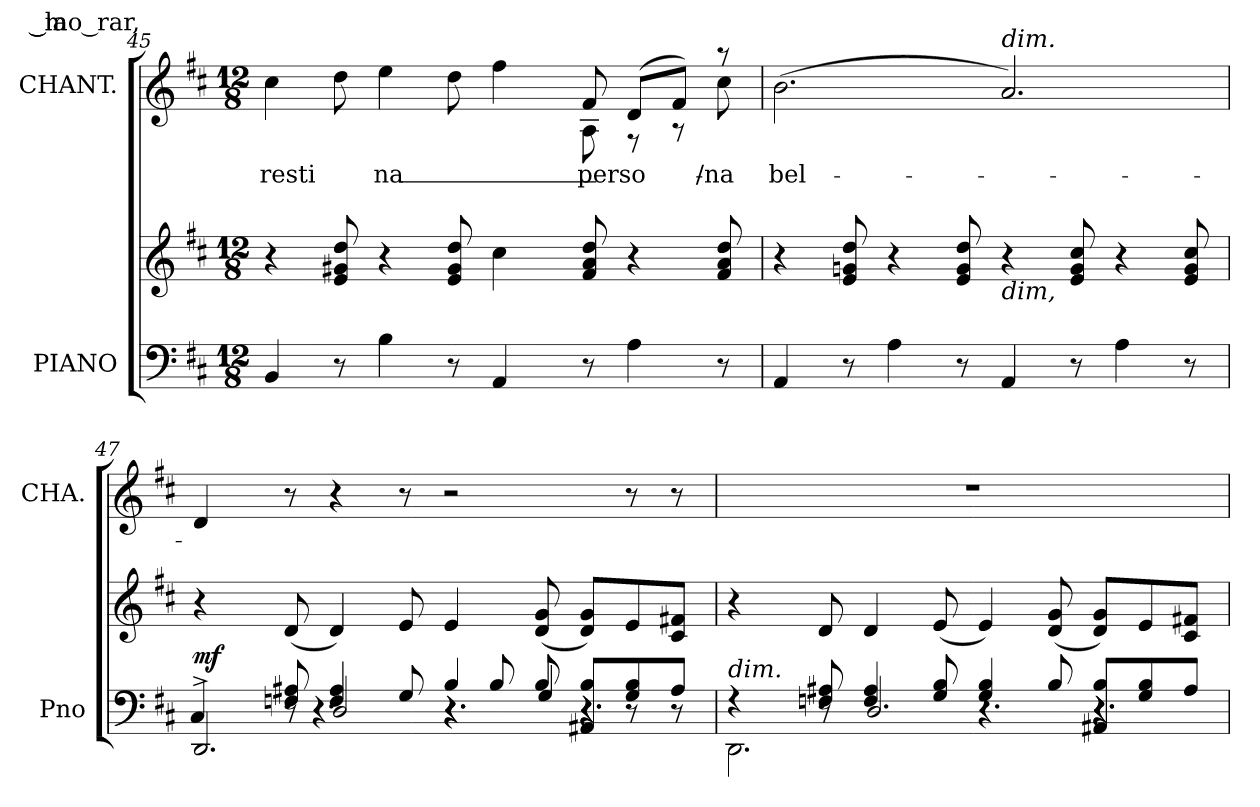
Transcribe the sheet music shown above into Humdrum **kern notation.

**kern	**kern	**dynam	**kern	**text	**text
*part2	*part2	*part2	*part1	*part1	*part1
*staff3	*staff2	*staff2/3	*staff1	*staff1	*staff1
*I"PIANO	*	*	*I"CHANT.	*	*
*I'Pno	*	*	*I'CHA.	*	*
*clefF4	*clefG2	*	*clefG2	*	*
*k[f#c#]	*k[f#c#]	*	*k[f#c#]	*	*
*D:	*D:	*	*D:	*	*
*M12/8	*M12/8	*	*M12/8	*	*
=45	=45	=45	=45	=45	=45
!	!	!	!	!LO:LY:b:color=#000000	!
*	*	*	*^	*	*
4BBi/	4r	.	4.ryy	4cc#i\	resti	.
8r	8ei/ 8g#Xi 8ddi	.	.	8ddi\	.	.
!	!	!	!	!	!LO:LY:b:color=#000000	!LO:LY:b:color=#000000
4Bi\	4r	.	4.ryy	4eei\	na_	_mo_rar,
8r	8ei/ 8g#i 8ddi	.	.	8ddi\	.	.
4AAi/	4cc#i\	.	8ryy	4ff#i\	.	.
.	.	.	8ryy	.	.	.
!	!	!	!	!	!LO:LY:b:color=#000000	!
8r	8f#i/ 8ai 8ddi	.	8f#i/	8Ai\	perso-	.
4Ai\	4r	.	(8di/L	8r	.	.
.	.	.	8f#i/J)	8r	.	.
!	!	!	!	!	!LO:LY:b:color=#000000	!
8r	8f#i/ 8ai 8ddi	.	8r	8cc#i\	/na_	.
*	*	*	*v	*v	*	*
=46	=46	=46	=46	=46	=46
*	*	*	*^	*	*
!	!	!	!	!	!LO:LY:b:color=#000000	!
*	*	*	*v	*v	*	*
4AAi/	4r	.	(2.bi\	bel-	.
8r	8ei/ 8gni 8ddi	.	.	.	.
4Ai\	4r	.	.	.	.
8r	8ei/ 8gi 8ddi	.	.	.	.
!	!	!	!LO:TX:a:i:t=dim.	!	!
!	!LO:TX:b:i:t=dim,	!	!	!	!
4AAi/	4r	.	2.ai/)	.	.
8r	8ei/ 8gi 8cc#i	.	.	.	.
4Ai\	4r	.	.	.	.
8r	8ei/ 8gi 8cc#i	.	.	.	.
!!LO:LB:g=z
=47	=47	=47	=47	=47	=47
*^	*^	*	*	*	*
*	*^	*	*	*	*	*	*
*	*	*^	*	*	*	*	*	*
!	!	!	!	!	!	!	!	!LO:LY:b:color=#000000	!
4ryy	4.ryy	2.DD^i/	4C#i/	4r	8ryy	mf	4di/	_la-	.
.	.	.	.	.	8ryy	.	.	.	.
8Fni/ 8A#Xi	.	.	8r	(8di/	1ryy	.	8r	.	.
4Fi/ 4A#i	2Di/	.	4.r	4di/)	.	.	4r	.	.
8Gi/	.	.	.	8ei/	.	.	8r	.	.
4Bi/	.	4.r	4.r	4ei/	.	.	2r	.	.
.	8Bi/	.	.	.	.	.	.	.	.
8Bi/	4Gi/	.	.	(8di/ 8gi	.	.	.	.	.
8AA#Xi/ 8BiL	.	4.r	4.r	8di/ 8giL)	.	.	.	.	.
8Gi/ 8Bi	8r	.	.	8ei/	4ryy	.	8r	.	.
8A#i/J	8r	.	.	8c#i/ 8f#XiJ	.	.	8r	.	.
*	*	*v	*v	*	*	*	*	*	*
=48	=48	=48	=48	=48	=48	=48	=48	=48
!LO:TX:a:i:t=dim.	!	!	!	!	!	!	!	!
!	!	!	!	!	!	!LO:N:vis=1	!	!
4ryy	4r	2.DDi\	4r	8ryy	.	1.r	.	.
.	.	.	.	8ryy	.	.	.	.
8Fni/ 8A#Xi	8r	.	8di/	1ryy	.	.	.	.
4Fi/ 4A#i	2.Di/	.	4di/	.	.	.	.	.
8Gi/ 8Bi	.	.	(8ei/	.	.	.	.	.
4Gi/ 4Bi	.	4.r	4ei/)	.	.	.	.	.
8Bi/	.	.	(8di/ 8gi	.	.	.	.	.
8AA#Xi/ 8BiL	4.r	4.r	8di/ 8giL)	.	.	.	.	.
8Gi/ 8Bi	.	.	8ei/	4ryy	.	.	.	.
8A#i/J	.	.	8c#i/ 8f#XiJ	.	.	.	.	.
*v	*v	*v	*	*	*	*	*	*
*	*v	*v	*	*	*	*
=	=	=	=	=	=
*-	*-	*-	*-	*-	*-
